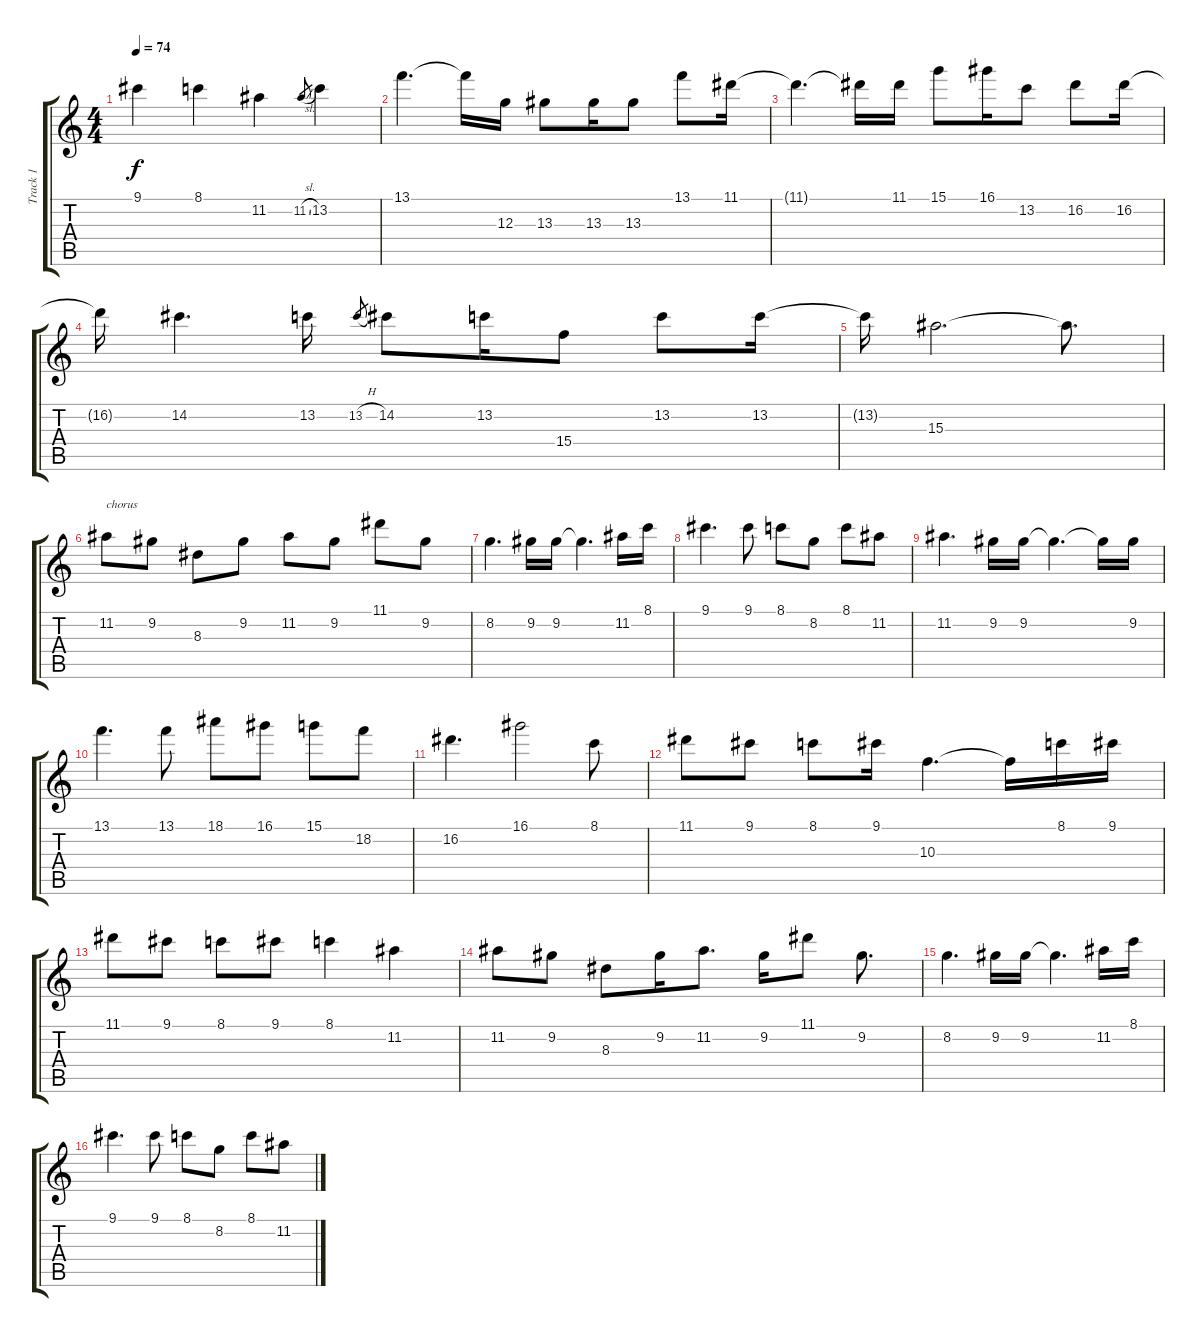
\track ("Track 1" "Track 1") {instrument acousticguitarsteel}
\staff {score tabs}
\tuning (E4 B3 G3 D3 A2 E2) {hide}
\ts (4 4)
\tempo 74
\clef g2
\ks c
9.1.4{dy f} 8.1.4 11.2.4 11.2{sl}.8{gr} 13.2.4 |
13.1.4{d} 13.1{t}.16 12.3.16 13.3.8 13.3.16 13.3.8 13.1.8 11.1.16 |
11.1{t}.4{d} 11.1{t}.16 11.1.16 15.1.8 16.1.16 13.2.8 16.2.8 16.2.16 |
16.2{t}.16 14.2.4{d} 13.2.16 13.2{h}.8{gr} 14.2.8 13.2.16 15.4.8 13.2.8 13.2.16 |
13.2{t}.16 15.3.2{d} 15.3{t}.8{d} |
11.2.8{txt "chorus"} 9.2.8 8.3.8 9.2.8 11.2.8 9.2.8 11.1.8 9.2.8 |
8.2.4{d} 9.2.16 9.2.16 9.2{t}.4{d} 11.2.16 8.1.16 |
9.1.4{d} 9.1.8 8.1.8 8.2.8 8.1.8 11.2.8 |
11.2.4{d} 9.2.16 9.2.16 9.2{t}.4{d} 9.2{t}.16 9.2.16 |
13.1.4{d} 13.1.8 18.1.8 16.1.8 15.1.8 18.2.8 |
16.2.4{d} 16.1.2 8.1.8 |
11.1.8 9.1.8 8.1.8 9.1.16 10.3.4{d} 10.3{t}.16 8.1.16 9.1.16 |
11.1.8 9.1.8 8.1.8 9.1.8 8.1.4 11.2.4 |
11.2.8 9.2.8 8.3.8 9.2.16 11.2.8{d} 9.2.16 11.1.8 9.2.8{d} |
8.2.4{d} 9.2.16 9.2.16 9.2{t}.4{d} 11.2.16 8.1.16 |
9.1.4{d} 9.1.8 8.1.8 8.2.8 8.1.8 11.2.8
